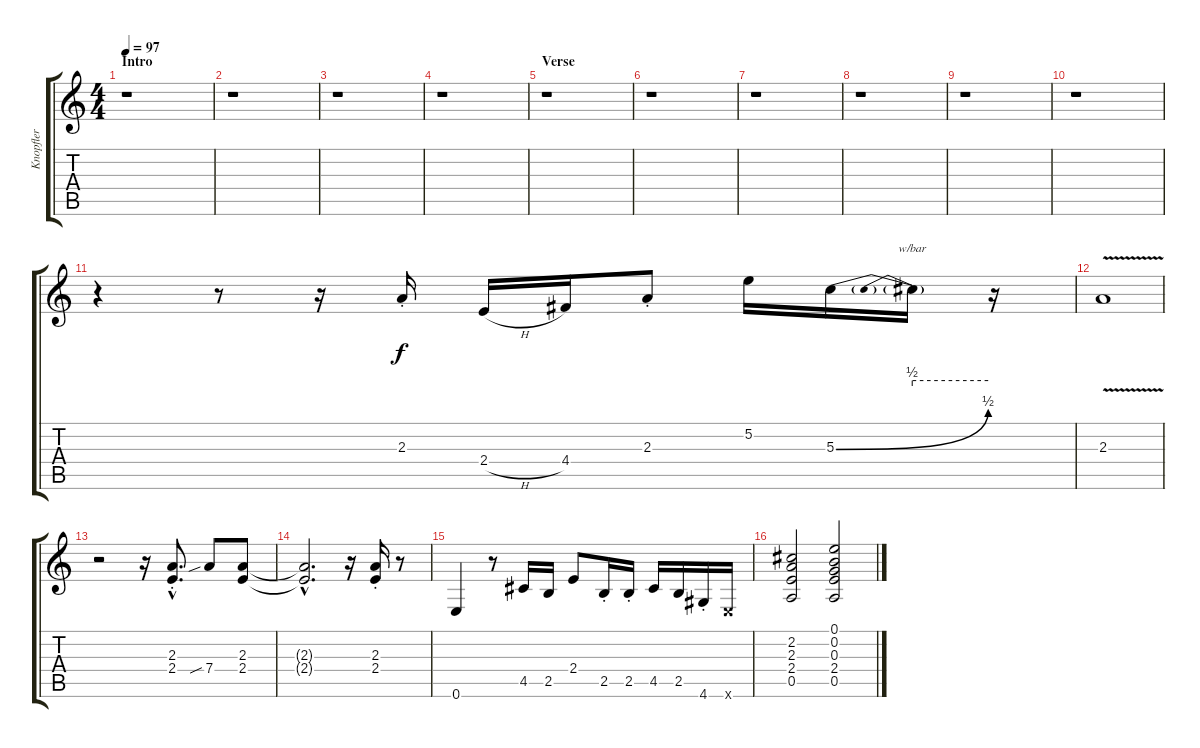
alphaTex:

\track ("Knopfler" "Knopfler") {instrument electricguitarjazz}
\staff {score tabs}
\tuning (E4 B3 G3 D3 A2 E2) {hide}
\ts (4 4)
\section ("" "Intro")
\tempo 97
\clef g2
\ks c
r.1{dy f instrument electricguitarjazz} |
r.1 |
r.1 |
r.1 |
\section ("" "Verse")
r.1 |
r.1 |
r.1 |
r.1 |
r.1 |
r.1 |
r.4 r.8 r.16 2.3{st}.16 2.4{h}.16 4.4.16 2.3{st}.8 5.2.16 5.3{be (bend 0 0 60 2)}.16 5.3{t}.16{tbe (predive default 0 2 60 2)} r.16 |
2.3{v}.1 |
r.2 r.16 (2.3{hac st} 2.4{hac st}).8{d} 7.4{sib}.8 (2.3 2.4).8 |
(2.3{hac t} 2.4{hac t}).2{d} r.16 (2.3{st} 2.4{st}).16 r.8 |
0.6.4 r.8 4.5.16 2.5.16 2.4.8 2.5{st}.16 2.5{st}.16 4.5.16 2.5.16 4.6{st}.16 0.6{x}.16 |
(2.2 2.3 2.4 0.5).2 (0.1 0.2 0.3 2.4 0.5).2
